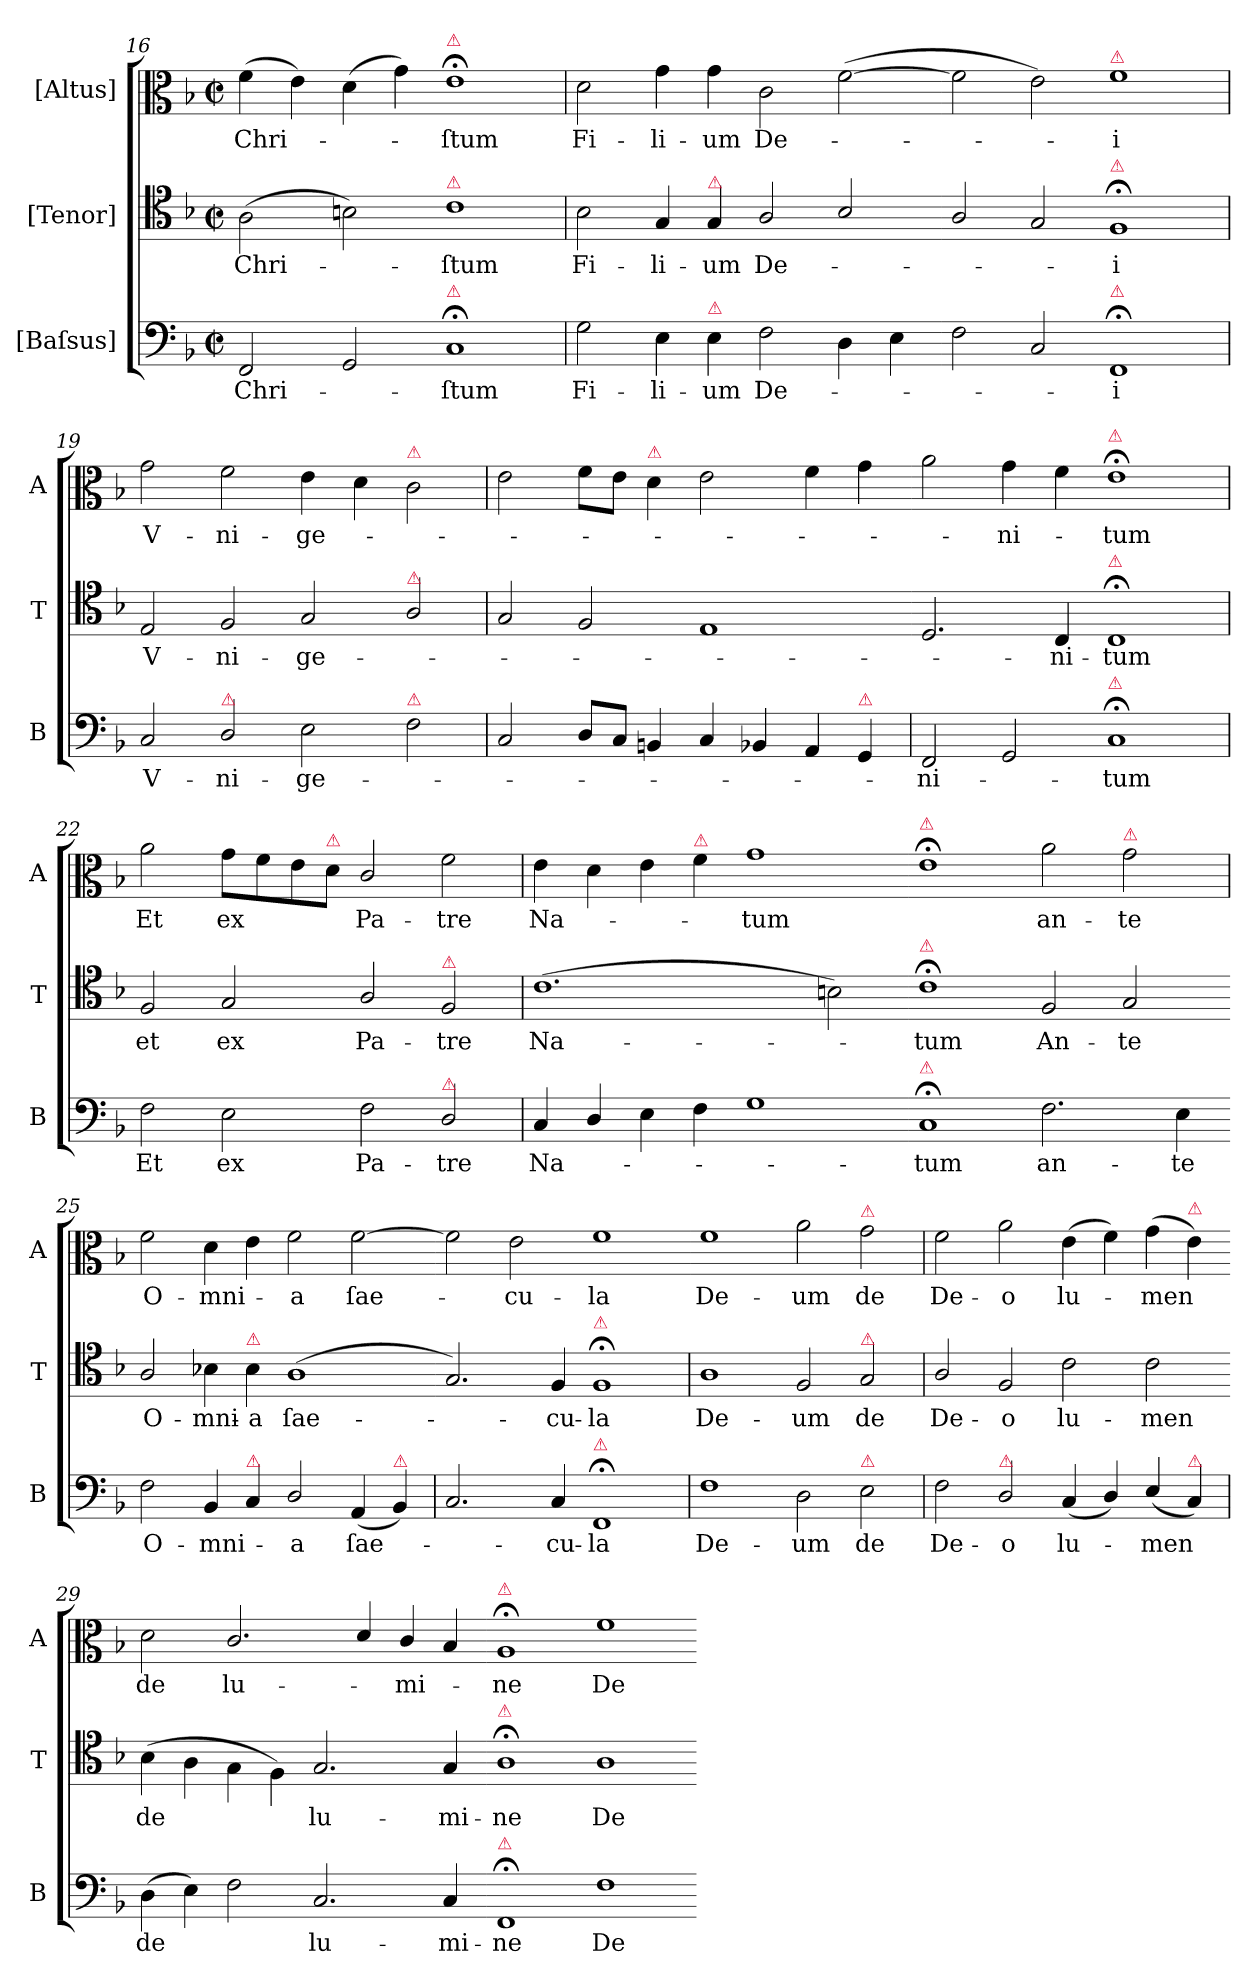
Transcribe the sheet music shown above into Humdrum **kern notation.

**kern	**text	**kern	**text	**kern	**text
*part3	*part3	*part2	*part2	*part1	*part1
*staff3	*staff3	*staff2	*staff2	*staff1	*staff1
*I"[Baſsus]	*	*I"[Tenor]	*	*I"[Altus]	*
*I'B	*	*I'T	*	*I'A	*
*clefF4	*	*clefC4	*	*clefC3	*
*k[b-]	*	*k[b-]	*	*k[b-]	*
*M2/1	*	*M2/1	*	*M2/1	*
*met(c|)	*	*met(c|)	*	*met(c|)	*
=16	=16	=16	=16	=16	=16
2FF/	Chri-	(2A\	Chri-	(4f\	Chri-
.	.	.	.	4e\)	.
2GG/	.	2Bn\)	.	(4d\	.
.	.	.	.	4g\)	.
!	!	!	!	!LO:TX:a:color=crimson:t=⚠	!
!	!	!LO:TX:a:color=crimson:t=⚠	!	!	!
!LO:TX:a:color=crimson:t=⚠	!	!	!	!	!
1C;<	-ſtum	1c	-ſtum	1e;<	-ſtum
=17	=17	=17	=17	=17	=17
2G\	Fi-	2B-\	Fi-	2d\	Fi-
4E\	-li-	4G/	-li-	4g\	-li-
!	!	!LO:TX:a:color=crimson:t=⚠	!	!	!
!LO:TX:a:color=crimson:t=⚠	!	!	!	!	!
4E\	-um	4G/	-um	4g\	-um
2F\	De-	2A/	De-	2c\	De-
4D\	.	2B-/	.	([2f\	.
4E\	.	.	.	.	.
=18-	=18-	=18-	=18-	=18-	=18-
2F\	.	2A/	.	2f\]	.
2C/	.	2G/	.	2e\)	.
!	!	!	!	!LO:TX:a:color=crimson:t=⚠	!
!	!	!LO:TX:a:color=crimson:t=⚠	!	!	!
!LO:TX:a:color=crimson:t=⚠	!	!	!	!	!
1FF;<	-i	1F;<	-i	1f	-i
=19	=19	=19	=19	=19	=19
2C/	V-	2E/	V-	2g\	V-
!LO:TX:a:color=crimson:t=⚠	!	!	!	!	!
2D/	-ni-	2F/	-ni-	2f\	-ni-
2E\	-ge-	2G/	-ge-	4e\	-ge-
.	.	.	.	4d\	.
!	!	!	!	!LO:TX:a:color=crimson:t=⚠	!
!	!	!LO:TX:a:color=crimson:t=⚠	!	!	!
!LO:TX:a:color=crimson:t=⚠	!	!	!	!	!
2F\	.	2A/	.	2c\	.
=20	=20	=20	=20	=20	=20
2C/	.	2G/	.	2e\	.
8D/L	.	2F/	.	8f\L	.
8C/J	.	.	.	8e\J	.
!	!	!	!	!LO:TX:a:color=crimson:t=⚠	!
4BBn/	.	.	.	4d\	.
4C/	.	1E	.	2e\	.
4BB-X/	.	.	.	.	.
4AA/	.	.	.	4f\	.
!LO:TX:a:color=crimson:t=⚠	!	!	!	!	!
4GG/	.	.	.	4g\	.
=21	=21-	=21-	=21-	=21-	=21-
2FF/	-ni-	2.D/	.	2a\	.
2GG/	.	.	.	4g\	-ni-
.	.	4C/	-ni-	4f\	.
!	!	!	!	!LO:TX:a:color=crimson:t=⚠	!
!	!	!LO:TX:a:color=crimson:t=⚠	!	!	!
!LO:TX:a:color=crimson:t=⚠	!	!	!	!	!
1C;<	-tum	1C;<	-tum	1e;<	-tum
=22	=22	=22	=22	=22	=22
2F\	Et	2F/	et	2a\	Et
2E\	ex	2G/	ex	8g\L	ex
.	.	.	.	8f\	.
.	.	.	.	8e\	.
!	!	!	!	!LO:TX:a:color=crimson:t=⚠	!
.	.	.	.	8d\J	.
2F\	Pa-	2A/	Pa-	2c/	Pa-
!	!	!LO:TX:a:color=crimson:t=⚠	!	!	!
!LO:TX:a:color=crimson:t=⚠	!	!	!	!	!
2D/	-tre	2F/	-tre	2f\	-tre
=23	=23	=23	=23	=23	=23
4C/	Na-	(1.c	Na-	4e\	Na-
4D/	.	.	.	4d\	.
4E\	.	.	.	4e\	.
!	!	!	!	!LO:TX:a:color=crimson:t=⚠	!
4F\	.	.	.	4f\	.
1G	.	.	.	1g	-tum
.	.	2Bn\)	.	.	.
=24-	=24-	=24-	=24-	=24-	=24-
!	!	!	!	!LO:TX:a:color=crimson:t=⚠	!
!	!	!LO:TX:a:color=crimson:t=⚠	!	!	!
!LO:TX:a:color=crimson:t=⚠	!	!	!	!	!
1C;<	-tum	1c;	-tum	1e;	.
2.F\	an-	2F/	An-	2a\	an-
!	!	!	!	!LO:TX:a:color=crimson:t=⚠	!
.	.	2G/	-te	2g\	-te
4E\	-te	.	.	.	.
=25-	=25	=25-	=25	=25	=25
2F\	O-	2A/	O-	2f\	O-
4BB-/	-mni-	4B-X\	-mni-	4d\	-mni-
!	!	!LO:TX:a:color=crimson:t=⚠	!	!	!
!LO:TX:a:color=crimson:t=⚠	!	!	!	!	!
4C/	.	4B-\	-a	4e\	.
2D/	-a	(1A	ſae-	2f\	-a
(4AA/	ſae-	.	.	[2f\	ſae-
!LO:TX:a:color=crimson:t=⚠	!	!	!	!	!
4BB-/)	.	.	.	.	.
=26	=26-	=26-	=26-	=26-	=26-
2.C/	.	2.G/)	.	2f\]	.
.	.	.	.	2e\	-cu-
4C/	-cu-	4F/	-cu-	.	.
!	!	!LO:TX:a:color=crimson:t=⚠	!	!	!
!LO:TX:a:color=crimson:t=⚠	!	!	!	!	!
1FF;<	-la	1F;<	-la	1f	-la
=27	=27-	=27	=27-	=27-	=27-
1F	De-	1A	De-	1f	De-
2D\	-um	2F/	-um	2a\	-um
!	!	!	!	!LO:TX:a:color=crimson:t=⚠	!
!	!	!LO:TX:a:color=crimson:t=⚠	!	!	!
!LO:TX:a:color=crimson:t=⚠	!	!	!	!	!
2E\	de	2G/	de	2g\	de
=28	=28	=28	=28	=28	=28
2F\	De-	2A/	De-	2f\	De-
!LO:TX:a:color=crimson:t=⚠	!	!	!	!	!
2D/	-o	2F/	-o	2a\	-o
(4C/	lu-	2c\	lu-	(4e\	lu-
4D/)	.	.	.	4f\)	.
(4E/	-men	2c\	-men	(4g\	-men
!	!	!	!	!LO:TX:a:color=crimson:t=⚠	!
!LO:TX:a:color=crimson:t=⚠	!	!	!	!	!
4C/)	.	.	.	4e\)	.
=29	=29-	=29-	=29-	=29-	=29-
(4D\	de	(4B-\	de	2d\	de
4E\)	.	4A\	.	.	.
2F\	.	4G\	.	2.c/	lu-
.	.	4F\)	.	.	.
2.C/	lu-	2.G/	lu-	.	.
.	.	.	.	4d/	.
.	.	.	.	4c/	-mi-
4C/	-mi-	4G/	-mi-	4B-/	.
=30-	=30-	=30-	=30-	=30-	=30-
!	!	!	!	!LO:TX:a:color=crimson:t=⚠	!
!	!	!LO:TX:a:color=crimson:t=⚠	!	!	!
!LO:TX:a:color=crimson:t=⚠	!	!	!	!	!
1FF;<	-ne	1A;<	-ne	1A;<	-ne
1F	De-	1A	De-	1f	De-
=-	=-	=-	=-	=-	=-
*-	*-	*-	*-	*-	*-
